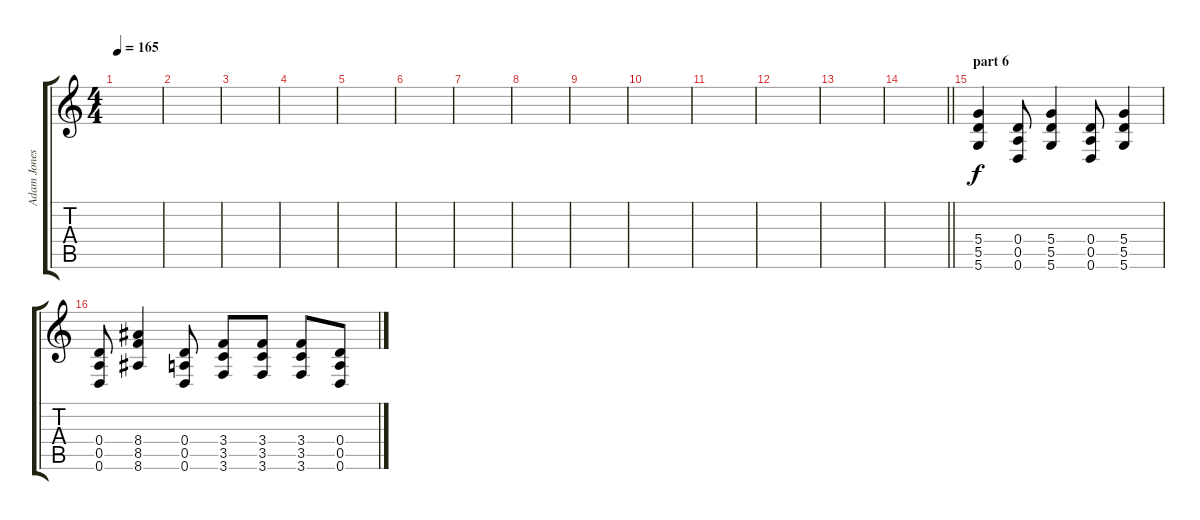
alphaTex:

\track ("Adam Jones / guitar" "Adam Jones") {instrument distortionguitar}
\staff {score tabs}
\tuning (E4 B3 G3 D3 A2 D2) {hide}
\ts (4 4)
\tempo 165
\clef g2
\ks c
|
|
|
|
|
|
|
|
|
|
|
|
|
\barLineRight lightlight
|
\section ("" "part 6")
(5.4 5.5 5.6).4{volume 15} (0.4 0.5 0.6).8 (5.4 5.5 5.6).4 (0.4 0.5 0.6).8 (5.4 5.5 5.6).4 |
(0.4 0.5 0.6).8 (8.4 8.5 8.6).4 (0.4 0.5 0.6).8 (3.4 3.5 3.6).8 (3.4 3.5 3.6).8 (3.4 3.5 3.6).8 (0.4 0.5 0.6).8
